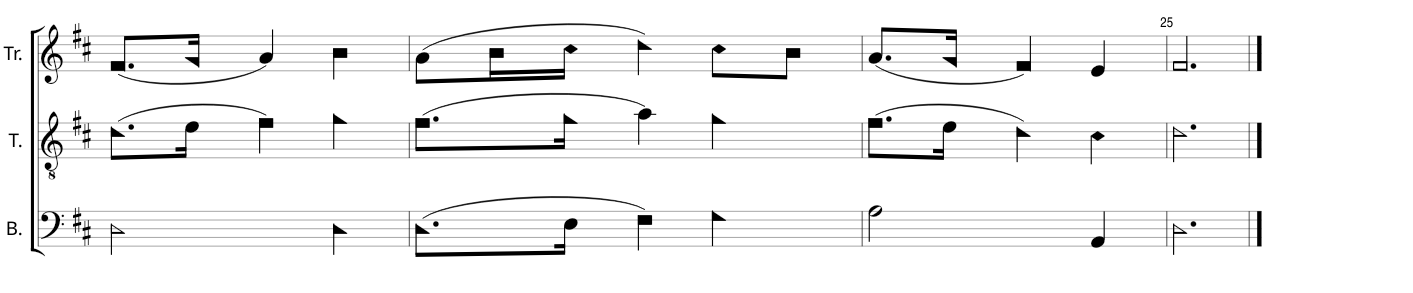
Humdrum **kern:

**kern	**kern	**kern
*part3	*part2	*part1
*staff3	*staff2	*staff1
*I"B.	*I"T.	*I"Tr.
*I'B.	*I'T.	*I'Tr.
!!LO:PB:g=z
*clefF4	*clefGv2	*clefG2
*k[f#c#]	*k[f#c#]	*k[f#c#]
*M3/4	*M3/4	*M3/4
=22	=22	=22
2D!\	(8.d!\L	(8.f#!/L
.	16e!\Jk	16g!/Jk
.	4f#!\)	4a!/)
4D!\	4g!\	4b!\
=23	=23	=23
(8.D!\L	(8.f#!\L	(8a!\L
.	.	16b!\L
16E!\Jk	16g!\Jk	16cc#!\JJ
4F#!\)	4a!\)	4dd!\)
4G!\	4g!\	8cc#!\L
.	.	8b!\J
=24	=24	=24
2A!\	(8.f#!\L	(8.a!/L
.	16e!\Jk	16g!/Jk
.	4d!\)	4f#!/)
4AA!/	4c#!\	4e!/
=25	=25	=25
2.D!\	2.d!\	2.f#!/
==	==	==
*-	*-	*-
